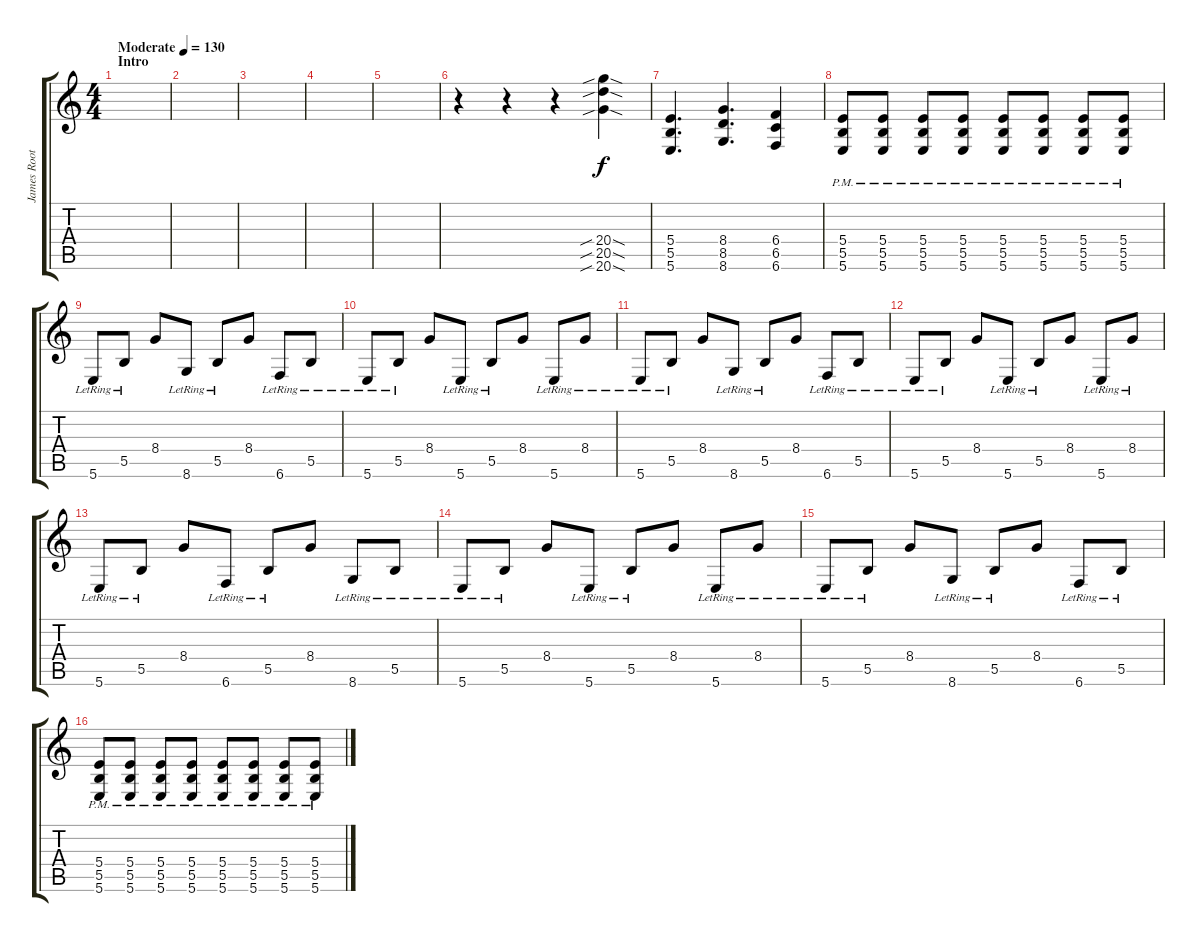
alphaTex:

\track ("James Root" "James Root") {instrument overdrivenguitar}
\staff {score tabs}
\tuning (Db4 Ab3 E3 B2 Gb2 B1) {hide}
\ts (4 4)
\section ("" "Intro")
\tempo (130 "Moderate")
\clef g2
\ks c
|
|
|
|
|
r.4 r.4 r.4 (20.4{sib sod} 20.5{sib sod} 20.6{sib sod}).4 |
(5.4 5.5 5.6).4{d} (8.4 8.5 8.6).4{d} (6.4 6.5 6.6).4 |
(5.4{pm} 5.5{pm} 5.6{pm}).8 (5.4{pm} 5.5{pm} 5.6{pm}).8 (5.4{pm} 5.5{pm} 5.6{pm}).8 (5.4{pm} 5.5{pm} 5.6{pm}).8 (5.4{pm} 5.5{pm} 5.6{pm}).8 (5.4{pm} 5.5{pm} 5.6{pm}).8 (5.4{pm} 5.5{pm} 5.6{pm}).8 (5.4{pm} 5.5{pm} 5.6{pm}).8 |
5.6{lr}.8 5.5{lr}.8 8.4.8 8.6{lr}.8 5.5{lr}.8 8.4.8 6.6{lr}.8 5.5{lr}.8 |
5.6{lr}.8 5.5{lr}.8 8.4.8 5.6{lr}.8 5.5{lr}.8 8.4.8 5.6{lr}.8 8.4{lr}.8 |
5.6{lr}.8 5.5{lr}.8 8.4.8 8.6{lr}.8 5.5{lr}.8 8.4.8 6.6{lr}.8 5.5{lr}.8 |
5.6{lr}.8 5.5{lr}.8 8.4.8 5.6{lr}.8 5.5{lr}.8 8.4.8 5.6{lr}.8 8.4{lr}.8 |
5.6{lr}.8 5.5{lr}.8 8.4.8 6.6{lr}.8 5.5{lr}.8 8.4.8 8.6{lr}.8 5.5{lr}.8 |
5.6{lr}.8 5.5{lr}.8 8.4.8 5.6{lr}.8 5.5{lr}.8 8.4.8 5.6{lr}.8 8.4{lr}.8 |
5.6{lr}.8 5.5{lr}.8 8.4.8 8.6{lr}.8 5.5{lr}.8 8.4.8 6.6{lr}.8 5.5{lr}.8 |
(5.4{pm} 5.5{pm} 5.6{pm}).8 (5.4{pm} 5.5{pm} 5.6{pm}).8 (5.4{pm} 5.5{pm} 5.6{pm}).8 (5.4{pm} 5.5{pm} 5.6{pm}).8 (5.4{pm} 5.5{pm} 5.6{pm}).8 (5.4{pm} 5.5{pm} 5.6{pm}).8 (5.4{pm} 5.5{pm} 5.6{pm}).8 (5.4{pm} 5.5{pm} 5.6{pm}).8
